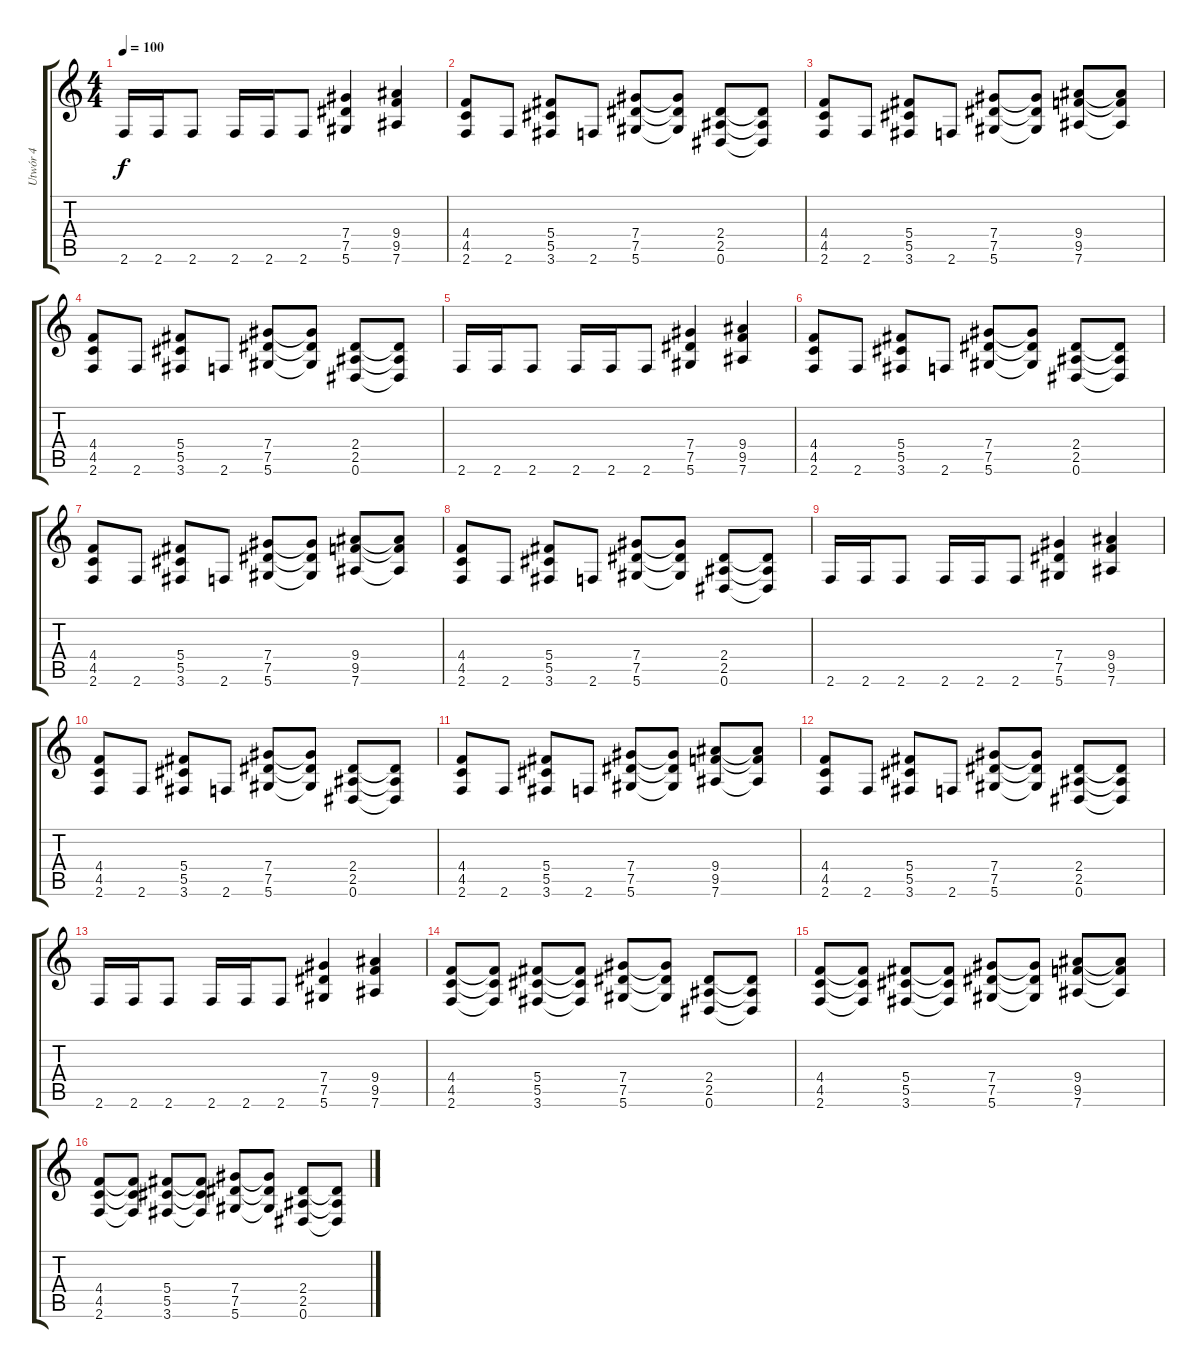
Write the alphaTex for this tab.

\track ("Utwór 4" "Utwór 4") {instrument overdrivenguitar}
\staff {score tabs}
\tuning (Eb4 Bb3 Gb3 Db3 Ab2 Eb2) {hide}
\ts (4 4)
\tempo 100
\clef g2
\ks c
2.6.16{dy f} 2.6.16 2.6.8 2.6.16 2.6.16 2.6.8 (7.4 7.5 5.6).4 (9.4 9.5 7.6).4 |
(4.4 4.5 2.6).8 2.6.8 (5.4 5.5 3.6).8 2.6.8 (7.4 7.5 5.6).8 (7.4{t} 7.5{t} 5.6{t}).8 (2.4 2.5 0.6).8 (2.4{t} 2.5{t} 0.6{t}).8 |
(4.4 4.5 2.6).8 2.6.8 (5.4 5.5 3.6).8 2.6.8 (7.4 7.5 5.6).8 (7.4{t} 7.5{t} 5.6{t}).8 (9.4 9.5 7.6).8 (9.4{t} 9.5{t} 7.6{t}).8 |
(4.4 4.5 2.6).8 2.6.8 (5.4 5.5 3.6).8 2.6.8 (7.4 7.5 5.6).8 (7.4{t} 7.5{t} 5.6{t}).8 (2.4 2.5 0.6).8 (2.4{t} 2.5{t} 0.6{t}).8 |
2.6.16 2.6.16 2.6.8 2.6.16 2.6.16 2.6.8 (7.4 7.5 5.6).4 (9.4 9.5 7.6).4 |
(4.4 4.5 2.6).8 2.6.8 (5.4 5.5 3.6).8 2.6.8 (7.4 7.5 5.6).8 (7.4{t} 7.5{t} 5.6{t}).8 (2.4 2.5 0.6).8 (2.4{t} 2.5{t} 0.6{t}).8 |
(4.4 4.5 2.6).8 2.6.8 (5.4 5.5 3.6).8 2.6.8 (7.4 7.5 5.6).8 (7.4{t} 7.5{t} 5.6{t}).8 (9.4 9.5 7.6).8 (9.4{t} 9.5{t} 7.6{t}).8 |
(4.4 4.5 2.6).8 2.6.8 (5.4 5.5 3.6).8 2.6.8 (7.4 7.5 5.6).8 (7.4{t} 7.5{t} 5.6{t}).8 (2.4 2.5 0.6).8 (2.4{t} 2.5{t} 0.6{t}).8 |
2.6.16 2.6.16 2.6.8 2.6.16 2.6.16 2.6.8 (7.4 7.5 5.6).4 (9.4 9.5 7.6).4 |
(4.4 4.5 2.6).8 2.6.8 (5.4 5.5 3.6).8 2.6.8 (7.4 7.5 5.6).8 (7.4{t} 7.5{t} 5.6{t}).8 (2.4 2.5 0.6).8 (2.4{t} 2.5{t} 0.6{t}).8 |
(4.4 4.5 2.6).8 2.6.8 (5.4 5.5 3.6).8 2.6.8 (7.4 7.5 5.6).8 (7.4{t} 7.5{t} 5.6{t}).8 (9.4 9.5 7.6).8 (9.4{t} 9.5{t} 7.6{t}).8 |
(4.4 4.5 2.6).8 2.6.8 (5.4 5.5 3.6).8 2.6.8 (7.4 7.5 5.6).8 (7.4{t} 7.5{t} 5.6{t}).8 (2.4 2.5 0.6).8 (2.4{t} 2.5{t} 0.6{t}).8 |
2.6.16 2.6.16 2.6.8 2.6.16 2.6.16 2.6.8 (7.4 7.5 5.6).4 (9.4 9.5 7.6).4 |
(4.4 4.5 2.6).8 (4.4{t} 4.5{t} 2.6{t}).8 (5.4 5.5 3.6).8 (5.4{t} 5.5{t} 3.6{t}).8 (7.4 7.5 5.6).8 (7.4{t} 7.5{t} 5.6{t}).8 (2.4 2.5 0.6).8 (2.4{t} 2.5{t} 0.6{t}).8 |
(4.4 4.5 2.6).8 (4.4{t} 4.5{t} 2.6{t}).8 (5.4 5.5 3.6).8 (5.4{t} 5.5{t} 3.6{t}).8 (7.4 7.5 5.6).8 (7.4{t} 7.5{t} 5.6{t}).8 (9.4 9.5 7.6).8 (9.4{t} 9.5{t} 7.6{t}).8 |
(4.4 4.5 2.6).8 (4.4{t} 4.5{t} 2.6{t}).8 (5.4 5.5 3.6).8 (5.4{t} 5.5{t} 3.6{t}).8 (7.4 7.5 5.6).8 (7.4{t} 7.5{t} 5.6{t}).8 (2.4 2.5 0.6).8 (2.4{t} 2.5{t} 0.6{t}).8
